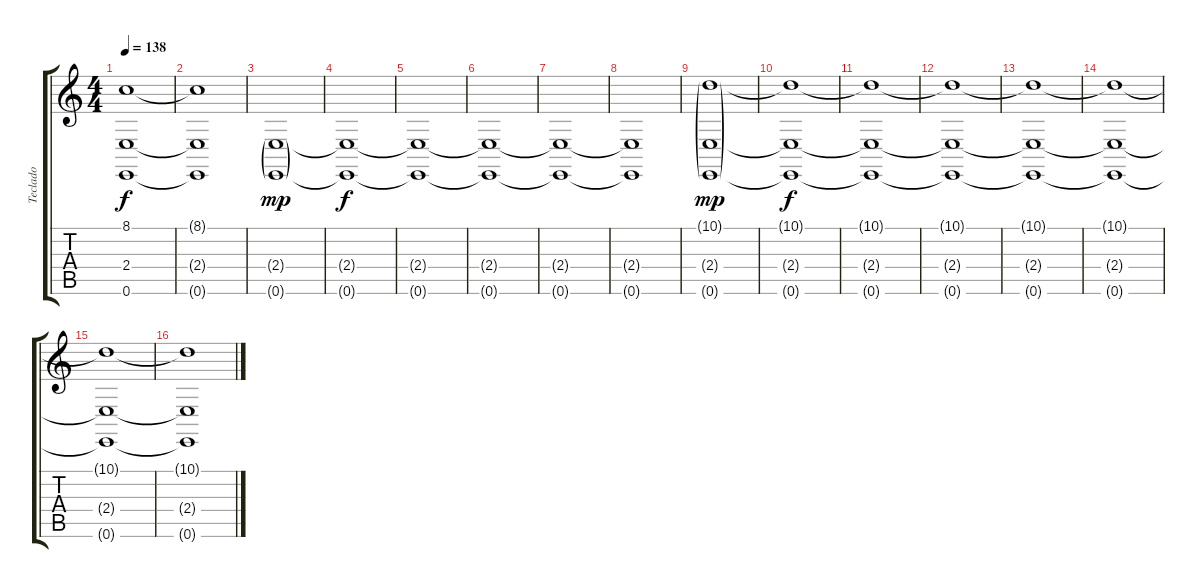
\track ("Teclado" "Teclado") {instrument pad4choir}
\staff {score tabs}
\tuning (E4 B3 G3 D3 A2 E2) {hide}
\ts (4 4)
\tempo 138
\clef g2
\ks c
(8.1{t} 2.4{t} 0.6{t}).1{dy f} |
(8.1{t} 2.4{t} 0.6{t}).1 |
(2.4{g} 0.6{g}).1{dy mp} |
(2.4{t} 0.6{t}).1{dy f} |
(2.4{t} 0.6{t}).1 |
(2.4{t} 0.6{t}).1 |
(2.4{t} 0.6{t}).1 |
(2.4{t} 0.6{t}).1 |
(10.1{g} 2.4{g} 0.6{g}).1{dy mp} |
(10.1{t} 2.4{t} 0.6{t}).1{dy f} |
(10.1{t} 2.4{t} 0.6{t}).1 |
(10.1{t} 2.4{t} 0.6{t}).1 |
(10.1{t} 2.4{t} 0.6{t}).1 |
(10.1{t} 2.4{t} 0.6{t}).1 |
(10.1{t} 2.4{t} 0.6{t}).1 |
(10.1{t} 2.4{t} 0.6{t}).1
